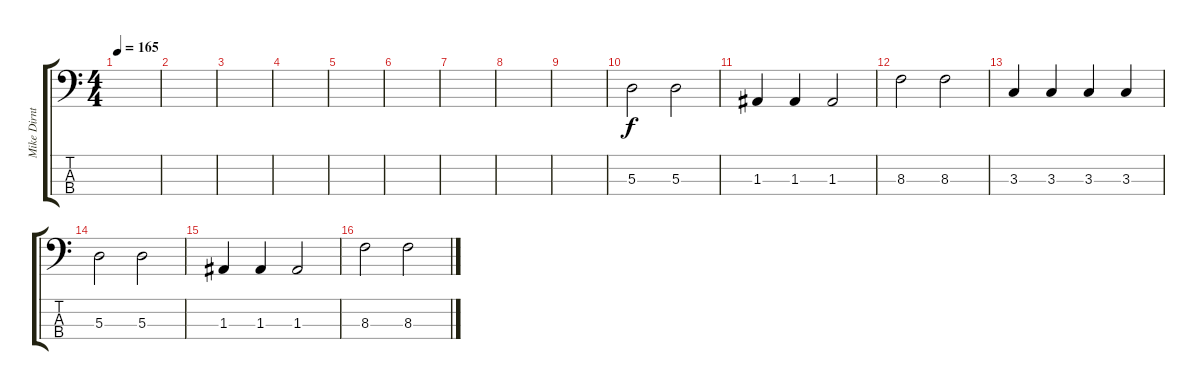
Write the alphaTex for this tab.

\track ("Mike Dirnt - Bass" "Mike Dirnt") {instrument electricbassfinger}
\staff {score tabs}
\tuning (G2 D2 A1 E1) {hide}
\ts (4 4)
\tempo 165
\clef f4
\ks c
|
|
|
|
|
|
|
|
|
5.3.2 5.3.2 |
1.3.4 1.3.4 1.3.2 |
8.3.2 8.3.2 |
3.3.4 3.3.4 3.3.4 3.3.4 |
5.3.2 5.3.2 |
1.3.4 1.3.4 1.3.2 |
8.3.2 8.3.2
